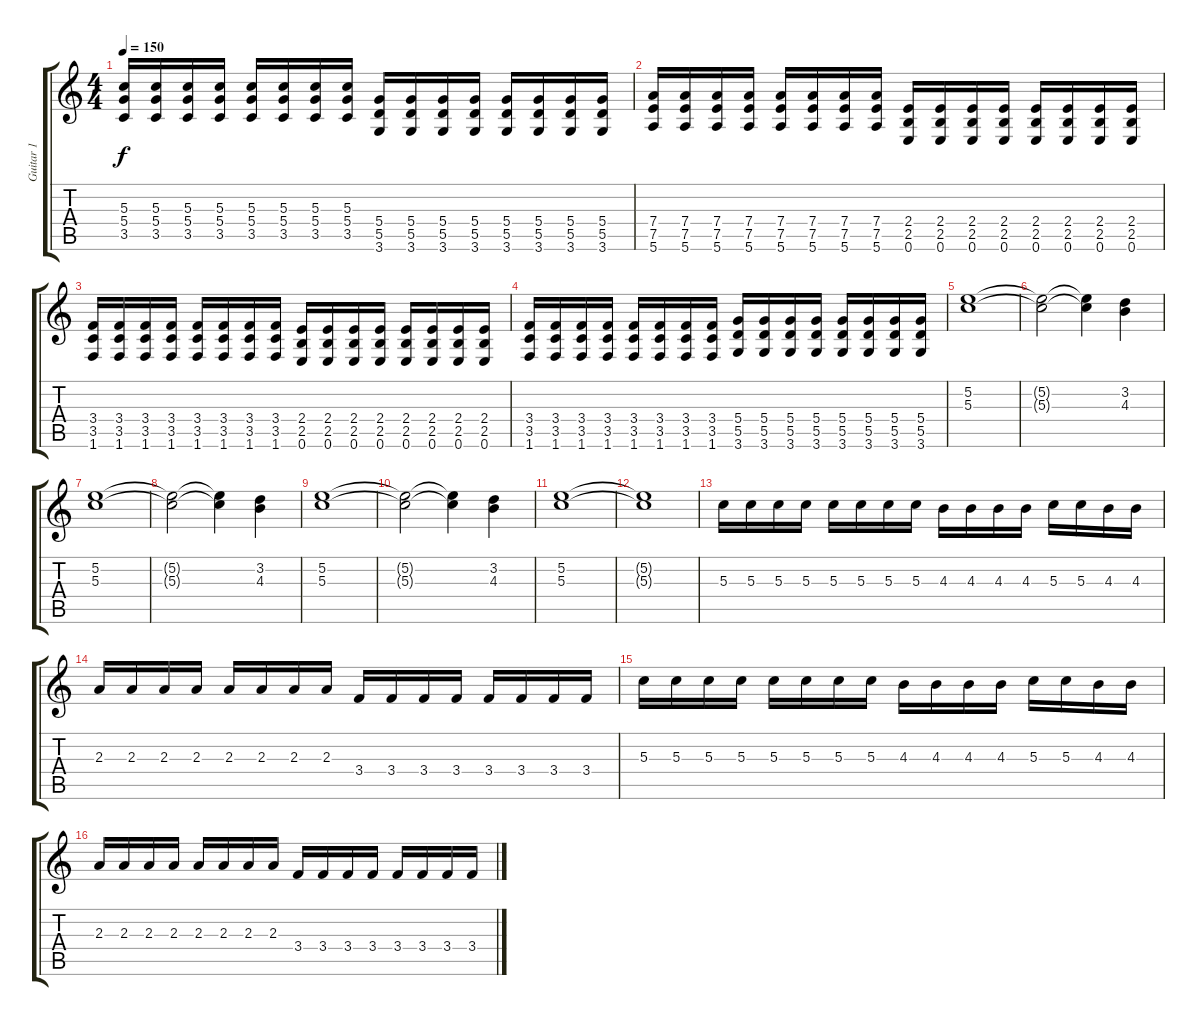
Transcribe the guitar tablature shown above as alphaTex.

\track ("Guitar 1" "Guitar 1") {instrument overdrivenguitar}
\staff {score tabs}
\tuning (E4 B3 G3 D3 A2 E2) {hide}
\ts (4 4)
\tempo 150
\clef g2
\ks c
(5.3 5.4 3.5).16{dy f} (5.3 5.4 3.5).16 (5.3 5.4 3.5).16 (5.3 5.4 3.5).16 (5.3 5.4 3.5).16 (5.3 5.4 3.5).16 (5.3 5.4 3.5).16 (5.3 5.4 3.5).16 (5.4 5.5 3.6).16 (5.4 5.5 3.6).16 (5.4 5.5 3.6).16 (5.4 5.5 3.6).16 (5.4 5.5 3.6).16 (5.4 5.5 3.6).16 (5.4 5.5 3.6).16 (5.4 5.5 3.6).16 |
(7.4 7.5 5.6).16 (7.4 7.5 5.6).16 (7.4 7.5 5.6).16 (7.4 7.5 5.6).16 (7.4 7.5 5.6).16 (7.4 7.5 5.6).16 (7.4 7.5 5.6).16 (7.4 7.5 5.6).16 (2.4 2.5 0.6).16 (2.4 2.5 0.6).16 (2.4 2.5 0.6).16 (2.4 2.5 0.6).16 (2.4 2.5 0.6).16 (2.4 2.5 0.6).16 (2.4 2.5 0.6).16 (2.4 2.5 0.6).16 |
(3.4 3.5 1.6).16 (3.4 3.5 1.6).16 (3.4 3.5 1.6).16 (3.4 3.5 1.6).16 (3.4 3.5 1.6).16 (3.4 3.5 1.6).16 (3.4 3.5 1.6).16 (3.4 3.5 1.6).16 (2.4 2.5 0.6).16 (2.4 2.5 0.6).16 (2.4 2.5 0.6).16 (2.4 2.5 0.6).16 (2.4 2.5 0.6).16 (2.4 2.5 0.6).16 (2.4 2.5 0.6).16 (2.4 2.5 0.6).16 |
(3.4 3.5 1.6).16 (3.4 3.5 1.6).16 (3.4 3.5 1.6).16 (3.4 3.5 1.6).16 (3.4 3.5 1.6).16 (3.4 3.5 1.6).16 (3.4 3.5 1.6).16 (3.4 3.5 1.6).16 (5.4 5.5 3.6).16 (5.4 5.5 3.6).16 (5.4 5.5 3.6).16 (5.4 5.5 3.6).16 (5.4 5.5 3.6).16 (5.4 5.5 3.6).16 (5.4 5.5 3.6).16 (5.4 5.5 3.6).16 |
(5.2 5.3).1 |
(5.2{t} 5.3{t}).2 (5.2{t} 5.3{t}).4 (3.2 4.3).4 |
(5.2 5.3).1 |
(5.2{t} 5.3{t}).2 (5.2{t} 5.3{t}).4 (3.2 4.3).4 |
(5.2 5.3).1 |
(5.2{t} 5.3{t}).2 (5.2{t} 5.3{t}).4 (3.2 4.3).4 |
(5.2 5.3).1 |
(5.2{t} 5.3{t}).1 |
5.3.16 5.3.16 5.3.16 5.3.16 5.3.16 5.3.16 5.3.16 5.3.16 4.3.16 4.3.16 4.3.16 4.3.16 5.3.16 5.3.16 4.3.16 4.3.16 |
2.3.16 2.3.16 2.3.16 2.3.16 2.3.16 2.3.16 2.3.16 2.3.16 3.4.16 3.4.16 3.4.16 3.4.16 3.4.16 3.4.16 3.4.16 3.4.16 |
5.3.16 5.3.16 5.3.16 5.3.16 5.3.16 5.3.16 5.3.16 5.3.16 4.3.16 4.3.16 4.3.16 4.3.16 5.3.16 5.3.16 4.3.16 4.3.16 |
2.3.16 2.3.16 2.3.16 2.3.16 2.3.16 2.3.16 2.3.16 2.3.16 3.4.16 3.4.16 3.4.16 3.4.16 3.4.16 3.4.16 3.4.16 3.4.16
